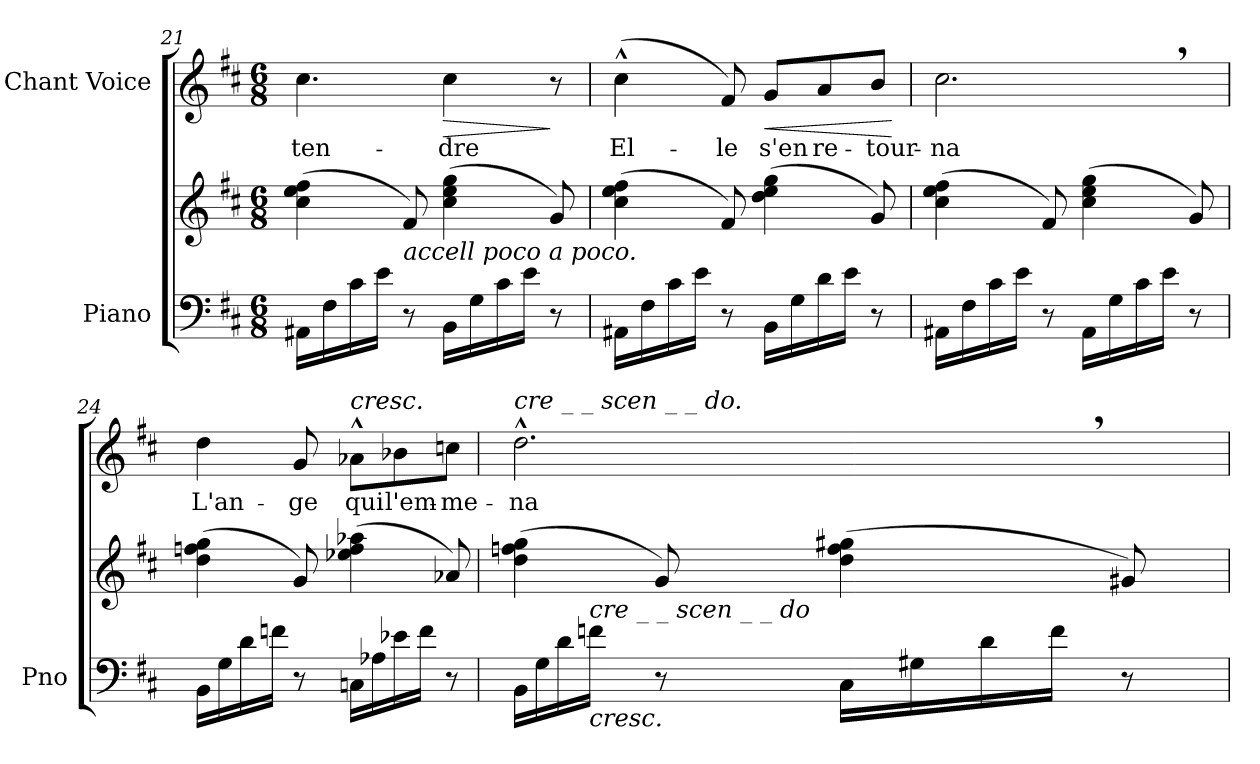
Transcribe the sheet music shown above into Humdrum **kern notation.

**kern	**kern	**kern	**text	**dynam
*part2	*part2	*part1	*part1	*part1
*staff3	*staff2	*staff1	*staff1	*staff1
*I"Piano	*	*I"Chant Voice	*	*
*I'Pno	*	*	*	*
*clefF4	*clefG2	*clefG2	*	*
*k[f#c#]	*k[f#c#]	*k[f#c#]	*	*
*M6/8	*M6/8	*M6/8	*	*
=21	=21	=21	=21	=21
16AA#X\LL	(4cc#\ 4ee\ 4ff#\	4.cc#\	-ten-	.
16F#\	.	.	.	.
16c#\	.	.	.	.
16e\JJ	.	.	.	.
!LO:TX:a:i:t=accell                      poco                                   a                           poco.	!	!	!	!
8r	8f#/)	.	.	.
!	!	!	!	!LO:HP:b
16BB\LL	(4cc#\ 4ee\ 4gg\	4cc#\	-dre	>
16G\	.	.	.	.
16c#\	.	.	.	.
16e\JJ	.	.	.	.
8r	8g/)	8r	.	]
=22	=22	=22	=22	=22
16AA#X\LL	(4cc#\ 4ee\ 4ff#\	(4cc#^^\	El-	.
16F#\	.	.	.	.
16c#\	.	.	.	.
16e\JJ	.	.	.	.
8r	8f#/)	8f#/)	-le	.
!	!	!	!	!LO:HP:b
16BB\LL	(4dd\ 4ee\ 4gg\	8g/L	s'en	<
16G\	.	.	.	.
16d\	.	8a/	re-	.
16e\JJ	.	.	.	.
8r	8g/)	8b/J	-tour-	.
.	.	.	.	[
=23	=23	=23	=23	=23
16AA#X\LL	(4cc#\ 4ee\ 4ff#\	2.cc#,\	-na	.
16F#\	.	.	.	.
16c#\	.	.	.	.
16e\JJ	.	.	.	.
8r	8f#/)	.	.	.
16AA#\LL	(4cc#\ 4ee\ 4gg\	.	.	.
16G\	.	.	.	.
16c#\	.	.	.	.
16e\JJ	.	.	.	.
8r	8g/)	.	.	.
=24	=24	=24	=24	=24
16BB\LL	(4dd\ 4ffn\ 4gg\	4dd\	L'an-	.
16G\	.	.	.	.
16d\	.	.	.	.
16fn\JJ	.	.	.	.
8r	8g/)	8g/	-ge	.
!	!	!LO:TX:a:i:t=cresc.	!	!
16Cn\LL	(4ee-X\ 4ff\ 4aa-X\	8a-X^^\L	qui	.
16A-X\	.	.	.	.
16e-X\	.	8b-X\	l'em-	.
16f\JJ	.	.	.	.
8r	8a-X/)	8ccn\J	-me-	.
=25	=25	=25	=25	=25
!	!	!LO:TX:a:i:t=cre            _             _            scen           _                   _              do.	!	!
16BB\LL	(4dd\ 4ffn\ 4gg\	2.dd^^,\	-na	.
16G\	.	.	.	.
16d\	.	.	.	.
!LO:TX:b:i:t=cresc.	!	!	!	!
!LO:TX:a:i:t=cre            _                _             scen        _            _             do	!	!	!	!
16fn\JJ	.	.	.	.
8r	8g/)	.	.	.
16C#\LL	(4dd\ 4ff\ 4gg#X\	.	.	.
16G#X\	.	.	.	.
16d\	.	.	.	.
16f\JJ	.	.	.	.
8r	8g#X/)	.	.	.
=	=	=	=	=
*-	*-	*-	*-	*-
